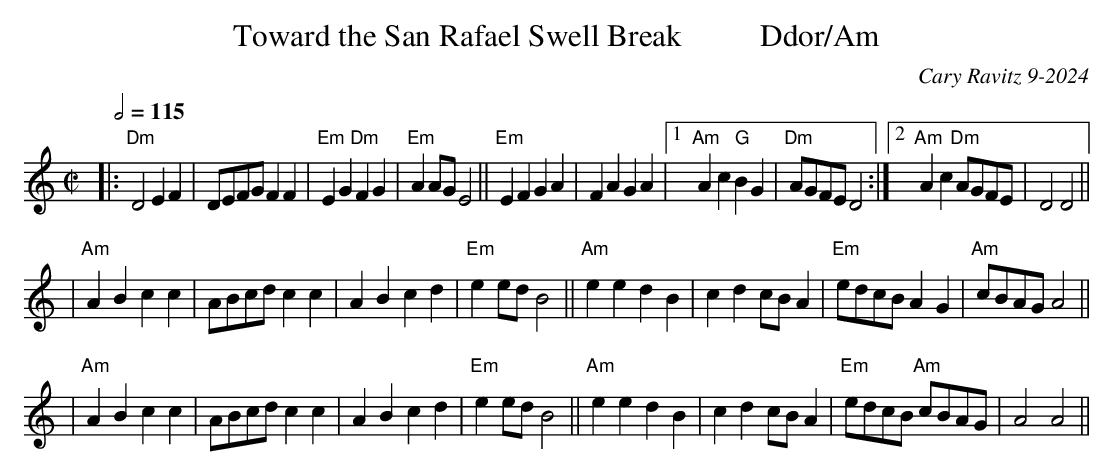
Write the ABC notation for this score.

X:1
T: Toward the San Rafael Swell Break          Ddor/Am
C: Cary Ravitz 9-2024
M: C|
L: 1/8
Q: 1/2=115
K: Am
K: Ddor
|: "Dm"D4 E2 F2 | DEFGF2F2 | "Em"E2 G2 "Dm"F2 G2 | "Em"A2AG E4 || "Em"E2 F2 G2 A2 | F2A2 G2A2 | [1 "Am"A2 c2 "G"B2G2 | "Dm" AGFE D4 :| [2 "Am"A2c2 "Dm"AGFE | D4 D4 ||
K: Am
| "Am"A2 B2 c2 c2 | ABcd c2 c2 | A2B2c2 d2 | "Em" e2edB4|| "Am"e2 e2 d2B2 | c2d2 cBA2 | "Em"edcB A2 G2| "Am"cBAG A4 ||
| "Am"A2 B2 c2 c2 | ABcd c2 c2 | A2B2c2 d2 | "Em" e2edB4 || "Am"e2 e2 d2B2 | c2d2 cBA2 | "Em"edcB "Am" cBAG | A4 A4 ||
